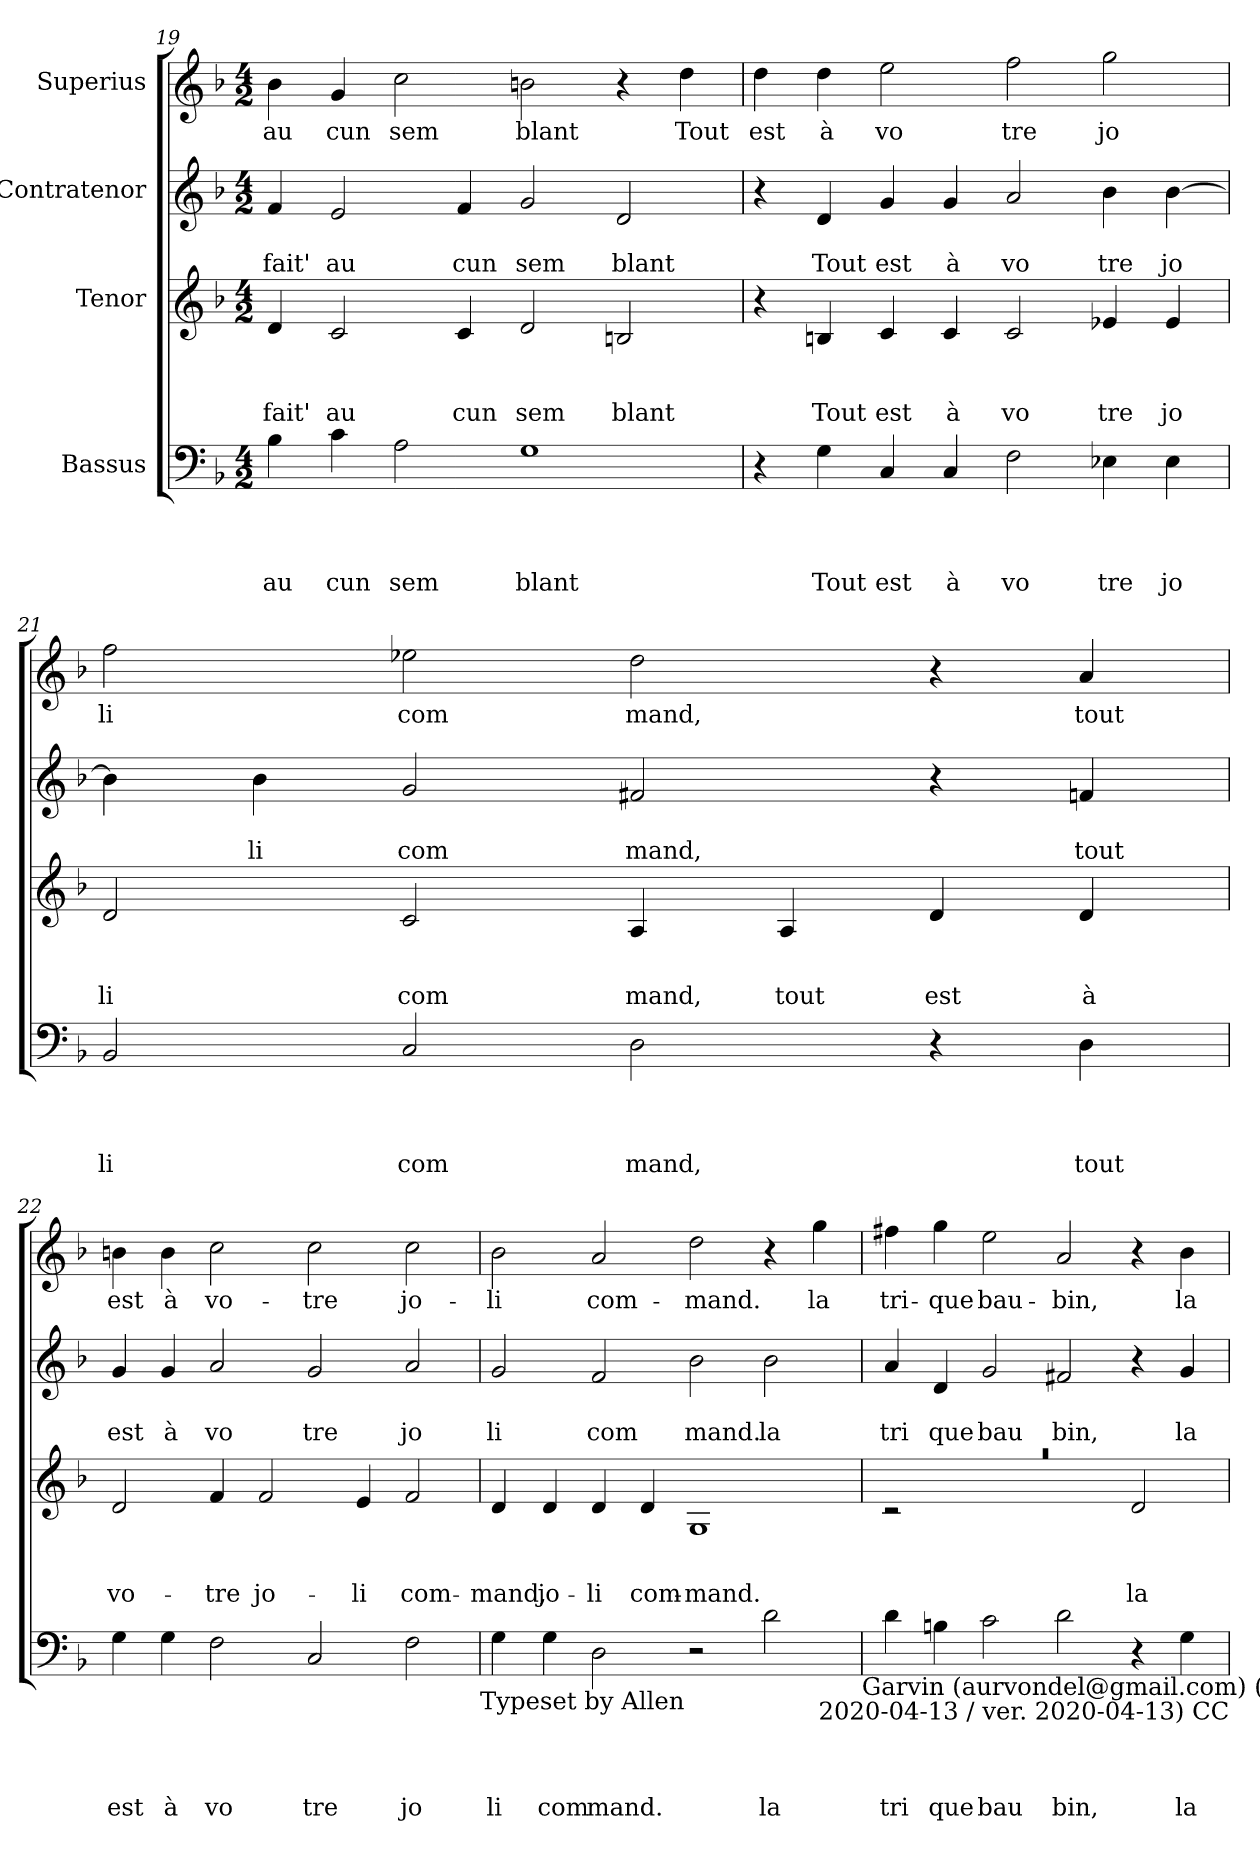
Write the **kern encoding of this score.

**kern	**text	**text	**text	**text	**kern	**text	**text	**text	**kern	**text	**text	**kern	**text
*part4	*part4	*part4	*part4	*part4	*part3	*part3	*part3	*part3	*part2	*part2	*part2	*part1	*part1
*staff4	*staff4	*staff4	*staff4	*staff4	*staff3	*staff3	*staff3	*staff3	*staff2	*staff2	*staff2	*staff1	*staff1
*I"Bassus	*	*	*	*	*I"Tenor	*	*	*	*I"Contratenor	*	*	*I"Superius	*
*clefF4	*	*	*	*	*clefG2	*	*	*	*clefG2	*	*	*clefG2	*
*k[b-]	*	*	*	*	*k[b-]	*	*	*	*k[b-]	*	*	*k[b-]	*
*F:	*	*	*	*	*F:	*	*	*	*F:	*	*	*F:	*
*M4/2	*	*	*	*	*M4/2	*	*	*	*M4/2	*	*	*M4/2	*
=19	=19	=19	=19	=19	=19	=19	=19	=19	=19	=19	=19	=19	=19
!	!	!	!	!LO:LY:b	!	!	!	!LO:LY:b	!	!	!LO:LY:b	!	!LO:LY:b
4B-\	.	.	.	au	4d/	.	.	fait'	4f/	.	fait'	4b-\	au
!	!	!	!	!LO:LY:b	!	!	!	!LO:LY:b	!	!	!LO:LY:b	!	!LO:LY:b
4c\	.	.	.	cun	2c/	.	.	au	2e/	.	au	4g/	cun
!	!	!	!	!LO:LY:b	!	!	!	!	!	!	!	!	!LO:LY:b
2A\	.	.	.	sem	.	.	.	.	.	.	.	2cc\	sem
!	!	!	!	!	!	!	!	!LO:LY:b	!	!	!LO:LY:b	!	!
.	.	.	.	.	4c/	.	.	cun	4f/	.	cun	.	.
!	!	!	!	!LO:LY:b	!	!	!	!LO:LY:b	!	!	!LO:LY:b	!	!LO:LY:b
1G	.	.	.	blant	2d/	.	.	sem	2g/	.	sem	2bn\	blant
!	!	!	!	!	!	!	!	!LO:LY:b	!	!	!LO:LY:b	!	!
.	.	.	.	.	2Bn/	.	.	blant	2d/	.	blant	4r	.
!	!	!	!	!	!	!	!	!	!	!	!	!	!LO:LY:b
.	.	.	.	.	.	.	.	.	.	.	.	4dd\	Tout
=20	=20	=20	=20	=20	=20	=20	=20	=20	=20	=20	=20	=20	=20
!	!	!	!	!	!	!	!	!	!	!	!	!	!LO:LY:b
4r	.	.	.	.	4r	.	.	.	4r	.	.	4dd\	est
!	!	!	!	!LO:LY:b	!	!	!	!LO:LY:b	!	!	!LO:LY:b	!	!LO:LY:b
4G\	.	.	.	Tout	4Bn/	.	.	Tout	4d/	.	Tout	4dd\	à
!	!	!	!	!LO:LY:b	!	!	!	!LO:LY:b	!	!	!LO:LY:b	!	!LO:LY:b
4C/	.	.	.	est	4c/	.	.	est	4g/	.	est	2ee\	vo
!	!	!	!	!LO:LY:b	!	!	!	!LO:LY:b	!	!	!LO:LY:b	!	!
4C/	.	.	.	à	4c/	.	.	à	4g/	.	à	.	.
!	!	!	!	!LO:LY:b	!	!	!	!LO:LY:b	!	!	!LO:LY:b	!	!LO:LY:b
2F\	.	.	.	vo	2c/	.	.	vo	2a/	.	vo	2ff\	tre
!	!	!	!	!LO:LY:b	!	!	!	!LO:LY:b	!	!	!LO:LY:b	!	!LO:LY:b
4E-X\	.	.	.	tre	4e-X/	.	.	tre	4b-\	.	tre	2gg\	jo
!	!	!	!	!LO:LY:b	!	!	!	!LO:LY:b	!	!	!LO:LY:b	!	!
4E-\	.	.	.	jo	4e-/	.	.	jo	[>4b-\	.	jo	.	.
=21	=21	=21	=21	=21	=21	=21	=21	=21	=21	=21	=21	=21	=21
!	!	!	!	!LO:LY:b	!	!	!	!LO:LY:b	!	!	!	!	!LO:LY:b
2BB-/	.	.	.	li	2d/	.	.	li	4b-\]	.	.	2ff\	li
!	!	!	!	!	!	!	!	!	!	!	!LO:LY:b	!	!
.	.	.	.	.	.	.	.	.	4b-\	.	li	.	.
!	!	!	!	!LO:LY:b	!	!	!	!LO:LY:b	!	!	!LO:LY:b	!	!LO:LY:b
2C/	.	.	.	com	2c/	.	.	com	2g/	.	com	2ee-X\	com
!	!	!	!	!LO:LY:b	!	!	!	!LO:LY:b	!	!	!LO:LY:b	!	!LO:LY:b
2D\	.	.	.	mand,	4A/	.	.	mand,	2f#X/	.	mand,	2dd\	mand,
!	!	!	!	!	!	!	!	!LO:LY:b	!	!	!	!	!
.	.	.	.	.	4A/	.	.	tout	.	.	.	.	.
!	!	!	!	!	!	!	!	!LO:LY:b	!	!	!	!	!
4r	.	.	.	.	4d/	.	.	est	4r	.	.	4r	.
!	!	!	!	!LO:LY:b	!	!	!	!LO:LY:b	!	!	!LO:LY:b	!	!LO:LY:b
4D\	.	.	.	tout	4d/	.	.	à	4fn/	.	tout	4a/	tout
!!LO:LB:g=z
=22	=22	=22	=22	=22	=22	=22	=22	=22	=22	=22	=22	=22	=22
!	!	!	!	!LO:LY:b	!	!	!	!LO:LY:b	!	!	!LO:LY:b	!	!LO:LY:b
4G\	.	.	.	est	2d/	.	.	vo-	4g/	.	est	4bn\	est
!	!	!	!	!LO:LY:b	!	!	!	!	!	!	!LO:LY:b	!	!LO:LY:b
4G\	.	.	.	à	.	.	.	.	4g/	.	à	4b\	à
!	!	!	!	!LO:LY:b	!	!	!	!LO:LY:b	!	!	!LO:LY:b	!	!LO:LY:b
2F\	.	.	.	vo	4f/	.	.	-tre	2a/	.	vo	2cc\	vo-
!	!	!	!	!	!	!	!	!LO:LY:b	!	!	!	!	!
.	.	.	.	.	2f/	.	.	jo-	.	.	.	.	.
!	!	!	!	!LO:LY:b	!	!	!	!	!	!	!LO:LY:b	!	!LO:LY:b
2C/	.	.	.	tre	.	.	.	.	2g/	.	tre	2cc\	-tre
!	!	!	!	!	!	!	!	!LO:LY:b	!	!	!	!	!
.	.	.	.	.	4e/	.	.	-li	.	.	.	.	.
!	!	!	!	!LO:LY:b	!	!	!	!LO:LY:b	!	!	!LO:LY:b	!	!LO:LY:b
2F\	.	.	.	jo	2f/	.	.	com-	2a/	.	jo	2cc\	jo-
!LO:TX:b:t=Typeset by Allen	!	!	!	!	!	!	!	!	!	!	!	!	!
=23	=23	=23	=23	=23	=23	=23	=23	=23	=23	=23	=23	=23	=23
!	!	!	!	!LO:LY:b	!	!	!	!LO:LY:b	!	!	!LO:LY:b	!	!LO:LY:b
4G\	.	.	.	li	4d/	.	.	-mand,	2g/	.	li	2b-\	-li
!	!	!	!	!LO:LY:b	!	!	!	!LO:LY:b	!	!	!	!	!
4G\	.	.	.	com	4d/	.	.	jo-	.	.	.	.	.
!	!	!	!	!LO:LY:b	!	!	!	!LO:LY:b	!	!	!LO:LY:b	!	!LO:LY:b
2D\	.	.	.	mand.	4d/	.	.	-li	2f/	.	com	2a/	com-
!	!	!	!	!	!	!	!	!LO:LY:b	!	!	!	!	!
.	.	.	.	.	4d/	.	.	com-	.	.	.	.	.
!	!	!	!	!	!	!	!	!LO:LY:b	!	!	!LO:LY:b	!	!LO:LY:b
2r	.	.	.	.	1G	.	.	-mand.	2b-\	.	mand.	2dd\	-mand.
!	!	!	!	!LO:LY:b	!	!	!	!	!	!	!LO:LY:b	!	!
2d\	.	.	.	la	.	.	.	.	2b-\	.	la	4r	.
!	!	!	!	!	!	!	!	!	!	!	!	!	!LO:LY:b
.	.	.	.	.	.	.	.	.	.	.	.	4gg\	la
!LO:TX:b:t=Garvin (aurvondel@gmail.com) (orig.	!	!	!	!	!	!	!	!	!	!	!	!	!
=24	=24	=24	=24	=24	=24	=24	=24	=24	=24	=24	=24	=24	=24
!	!	!	!	!LO:LY:b	!LO:N:vis=1	!	!	!	!	!	!LO:LY:b	!	!LO:LY:b
*	*	*	*	*	*^	*	*	*	*	*	*	*	*
4d\	.	.	.	tri	0raa	2rc	.	.	.	4a/	.	tri	4ff#X\	tri-
!	!	!	!	!LO:LY:b	!	!	!	!	!	!	!	!LO:LY:b	!	!LO:LY:b
4Bn\	.	.	.	que	.	.	.	.	.	4d/	.	que	4gg\	-que
!	!	!	!	!LO:LY:b	!	!	!	!	!	!	!	!LO:LY:b	!	!LO:LY:b
2c\	.	.	.	bau	.	1ryy	.	.	.	2g/	.	bau	2ee\	bau-
!	!	!	!	!LO:LY:b	!	!	!	!	!	!	!	!LO:LY:b	!	!LO:LY:b
2d\	.	.	.	bin,	.	.	.	.	.	2f#X/	.	bin,	2a/	-bin,
!	!	!	!	!	!	!	!	!	!LO:LY:b	!	!	!	!	!
4r	.	.	.	.	.	2d/	.	.	la	4r	.	.	4r	.
!	!	!	!	!LO:LY:b	!	!	!	!	!	!	!	!LO:LY:b	!	!LO:LY:b
4G\	.	.	.	la	.	.	.	.	.	4g/	.	la	4b-\	la
*	*	*	*	*	*v	*v	*	*	*	*	*	*	*	*
!LO:TX:b:t=2020-04-13 / ver. 2020-04-13) CC	!	!	!	!	!	!	!	!	!	!	!	!	!
=	=	=	=	=	=	=	=	=	=	=	=	=	=
*-	*-	*-	*-	*-	*-	*-	*-	*-	*-	*-	*-	*-	*-
